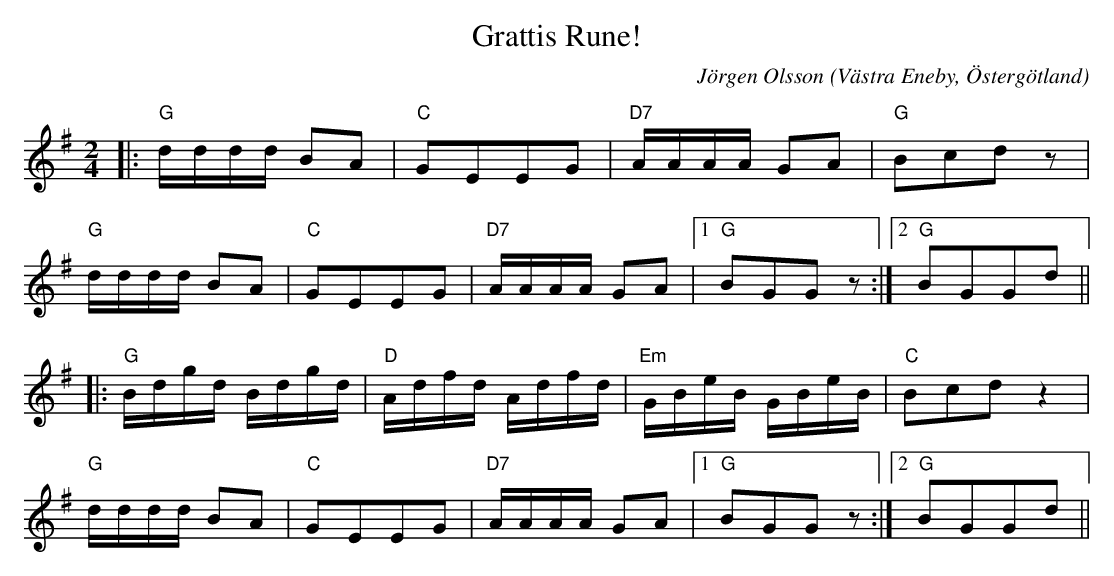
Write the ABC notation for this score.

X:1
T:Grattis Rune!
C:Jörgen Olsson
O:Västra Eneby, Östergötland
Q:115
M:2/4
L:1/8
K:G
|:"G"d/2d/2d/2d/2 BA|"C"GEEG|"D7"A/2A/2A/2A/2 GA|"G"Bcd z|
"G"d/2d/2d/2d/2 BA|"C"GEEG|"D7"A/2A/2A/2A/2 GA|1"G"BGG z :|2"G"BGGd ||
|:"G"B/2d/2g/2d/2 B/2d/2g/2d/2|"D"A/2d/2f/2d/2 A/2d/2f/2d/2|"Em"G/2B/2e/2B/2 G/2B/2e/2B/2|"C"Bcd z2|
"G"d/2d/2d/2d/2 BA|"C"GEEG|"D7"A/2A/2A/2A/2 GA|1"G"BGG z :|2"G"BGGd ||
